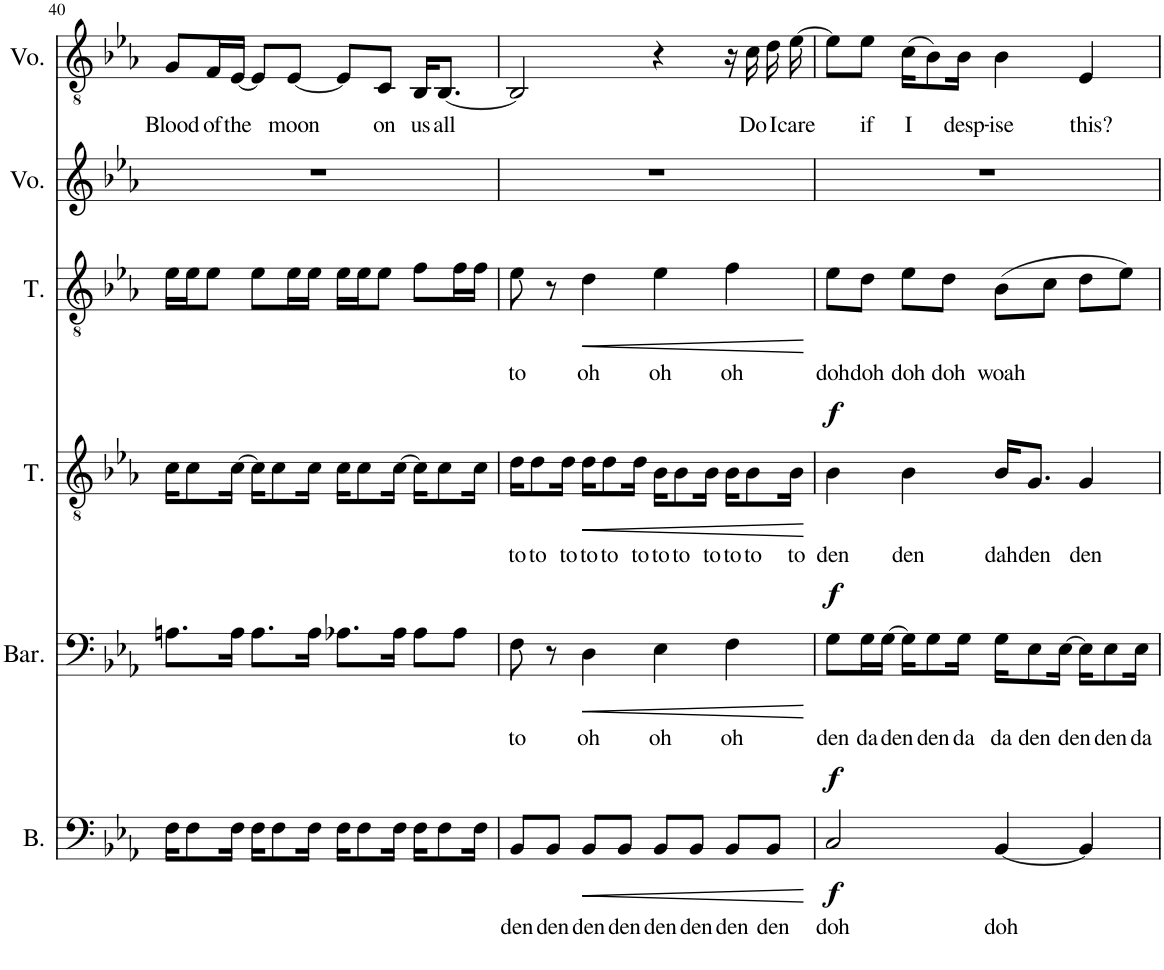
**kern	**text	**dynam	**kern	**text	**dynam	**kern	**text	**dynam	**kern	**text	**dynam	**kern	**kern	**text
*part6	*part6	*part6	*part5	*part5	*part5	*part4	*part4	*part4	*part3	*part3	*part3	*part2	*part1	*part1
*staff6	*staff6	*staff6	*staff5	*staff5	*staff5	*staff4	*staff4	*staff4	*staff3	*staff3	*staff3	*staff2	*staff1	*staff1
*I"Bass	*	*	*I"Baritone	*	*	*I"Tenor	*	*	*I"Tenor	*	*	*I"Voice	*I"Voice	*
*I'B.	*	*	*I'Bar.	*	*	*I'T.	*	*	*I'T.	*	*	*I'Vo.	*I'Vo.	*
!!LO:PB:g=z
*clefF4	*	*	*clefF4	*	*	*clefGv2	*	*	*clefGv2	*	*	*clefG2	*clefGv2	*
*k[b-e-a-]	*	*	*k[b-e-a-]	*	*	*k[b-e-a-]	*	*	*k[b-e-a-]	*	*	*k[b-e-a-]	*k[b-e-a-]	*
*M4/4	*	*	*M4/4	*	*	*M4/4	*	*	*M4/4	*	*	*M4/4	*M4/4	*
=40	=40	=40	=40	=40	=40	=40	=40	=40	=40	=40	=40	=40	=40	=40
!	!	!	!	!	!	!	!	!	!	!	!	!	!	!LO:LY:b
16F\KL	.	.	8.An\L	.	.	16c\KL	.	.	16e-\LL	.	.	1r	8G/L	Blood
8F\	.	.	.	.	.	8c\	.	.	16e-\J	.	.	.	.	.
!	!	!	!	!	!	!	!	!	!	!	!	!	!	!LO:LY:b
.	.	.	.	.	.	.	.	.	8e-\J	.	.	.	16F/L	of
!	!	!	!	!	!	!	!	!	!	!	!	!	!	!LO:LY:b
16F\Jk	.	.	16A\Jk	.	.	[16c\Jk	.	.	.	.	.	.	[16E-/JJ	the
16F\KL	.	.	8.A\L	.	.	16c\KL]	.	.	8e-\L	.	.	.	8E-/L]	.
8F\	.	.	.	.	.	8c\	.	.	.	.	.	.	.	.
!	!	!	!	!	!	!	!	!	!	!	!	!	!	!LO:LY:b
.	.	.	.	.	.	.	.	.	16e-\L	.	.	.	[8E-/J	moon
16F\Jk	.	.	16A\Jk	.	.	16c\Jk	.	.	16e-\JJ	.	.	.	.	.
16F\KL	.	.	8.A-X\L	.	.	16c\KL	.	.	16e-\LL	.	.	.	8E-/L]	.
8F\	.	.	.	.	.	8c\	.	.	16e-\J	.	.	.	.	.
!	!	!	!	!	!	!	!	!	!	!	!	!	!	!LO:LY:b
.	.	.	.	.	.	.	.	.	8e-\J	.	.	.	8C/J	on
16F\Jk	.	.	16A-\Jk	.	.	[16c\Jk	.	.	.	.	.	.	.	.
!	!	!	!	!	!	!	!	!	!	!	!	!	!	!LO:LY:b
16F\KL	.	.	8A-\L	.	.	16c\KL]	.	.	8f\L	.	.	.	16BB-/KL	us
!	!	!	!	!	!	!	!	!	!	!	!	!	!	!LO:LY:b
8F\	.	.	.	.	.	8c\	.	.	.	.	.	.	[8.BB-/J	all
.	.	.	8A-\J	.	.	.	.	.	16f\L	.	.	.	.	.
16F\Jk	.	.	.	.	.	16c\Jk	.	.	16f\JJ	.	.	.	.	.
=41	=41	=41	=41	=41	=41	=41	=41	=41	=41	=41	=41	=41	=41	=41
!	!LO:LY:b	!	!	!LO:LY:b	!	!	!LO:LY:b	!	!	!LO:LY:b	!	!	!	!
8BB-/L	den	.	8F\	to	.	16d\KL	to	.	8e-\	to	.	1r	2BB-/]	.
!	!	!	!	!	!	!	!LO:LY:b	!	!	!	!	!	!	!
.	.	.	.	.	.	8d\	to	.	.	.	.	.	.	.
!	!LO:LY:b	!	!	!	!	!	!	!	!	!	!	!	!	!
8BB-/J	den	.	8r	.	.	.	.	.	8r	.	.	.	.	.
!	!	!	!	!	!	!	!LO:LY:b	!	!	!	!	!	!	!
.	.	.	.	.	.	16d\Jk	to	.	.	.	.	.	.	.
!	!LO:LY:b	!LO:HP:b	!	!LO:LY:b	!LO:HP:b	!	!LO:LY:b	!LO:HP:b	!	!LO:LY:b	!LO:HP:b	!	!	!
8BB-/L	den	<	4D\	oh	<	16d\KL	to	<	4d\	oh	<	.	.	.
!	!	!	!	!	!	!	!LO:LY:b	!	!	!	!	!	!	!
.	.	.	.	.	.	8d\	to	.	.	.	.	.	.	.
!	!LO:LY:b	!	!	!	!	!	!	!	!	!	!	!	!	!
8BB-/J	den	.	.	.	.	.	.	.	.	.	.	.	.	.
!	!	!	!	!	!	!	!LO:LY:b	!	!	!	!	!	!	!
.	.	.	.	.	.	16d\Jk	to	.	.	.	.	.	.	.
!	!LO:LY:b	!	!	!LO:LY:b	!	!	!LO:LY:b	!	!	!LO:LY:b	!	!	!	!
8BB-/L	den	.	4E-\	oh	.	16B-\KL	to	.	4e-\	oh	.	.	4r	.
!	!	!	!	!	!	!	!LO:LY:b	!	!	!	!	!	!	!
.	.	.	.	.	.	8B-\	to	.	.	.	.	.	.	.
!	!LO:LY:b	!	!	!	!	!	!	!	!	!	!	!	!	!
8BB-/J	den	.	.	.	.	.	.	.	.	.	.	.	.	.
!	!	!	!	!	!	!	!LO:LY:b	!	!	!	!	!	!	!
.	.	.	.	.	.	16B-\Jk	to	.	.	.	.	.	.	.
!	!LO:LY:b	!	!	!LO:LY:b	!	!	!LO:LY:b	!	!	!LO:LY:b	!	!	!	!
8BB-/L	den	.	4F\	oh	.	16B-\KL	to	.	4f\	oh	.	.	16r	.
!	!	!	!	!	!	!	!LO:LY:b	!	!	!	!	!	!	!LO:LY:b
.	.	.	.	.	.	8B-\	to	.	.	.	.	.	16c\	Do
!	!LO:LY:b	!	!	!	!	!	!	!	!	!	!	!	!	!LO:LY:b
8BB-/J	den	.	.	.	.	.	.	.	.	.	.	.	16d\	I
!	!	!	!	!	!	!	!LO:LY:b	!	!	!	!	!	!	!LO:LY:b
.	.	.	.	.	.	16B-\Jk	to	.	.	.	.	.	[16e-\	care
.	.	[	.	.	[	.	.	[	.	.	[	.	.	.
=42	=42	=42	=42	=42	=42	=42	=42	=42	=42	=42	=42	=42	=42	=42
!	!LO:LY:b	!LO:DY:b	!	!LO:LY:b	!	!	!LO:LY:b	!	!	!LO:LY:b	!	!	!	!
!	!	!LO:DY:n=1:a	!	!	!LO:DY:a	!	!	!LO:DY:a	!	!	!	!	!	!
2C/	doh	f f	8G\L	den	f	4B-\	den	f	8e-\L	doh	.	1r	8e-\L]	.
!	!	!	!	!LO:LY:b	!	!	!	!	!	!LO:LY:b	!	!	!	!LO:LY:b
.	.	.	16G\L	da	.	.	.	.	8d\J	doh	.	.	8e-\J	if
!	!	!	!	!LO:LY:b	!	!	!	!	!	!	!	!	!	!
.	.	.	[16G\JJ	den	.	.	.	.	.	.	.	.	.	.
!	!	!	!	!	!	!	!LO:LY:b	!	!	!LO:LY:b	!	!	!	!LO:LY:b
.	.	.	16G\KL]	.	.	4B-\	den	.	8e-\L	doh	.	.	(>16c\KL	I
!	!	!	!	!LO:LY:b	!	!	!	!	!	!	!	!	!	!
.	.	.	8G\	den	.	.	.	.	.	.	.	.	8B-\)	.
!	!	!	!	!	!	!	!	!	!	!LO:LY:b	!	!	!	!
.	.	.	.	.	.	.	.	.	8d\J	doh	.	.	.	.
!	!	!	!	!LO:LY:b	!	!	!	!	!	!	!	!	!	!LO:LY:b
.	.	.	16G\Jk	da	.	.	.	.	.	.	.	.	16B-\Jk	desp-
!	!LO:LY:b	!	!	!LO:LY:b	!	!	!LO:LY:b	!	!	!LO:LY:b	!	!	!	!LO:LY:b
[4BB-/	doh	.	16G\KL	da	.	16B-/KL	dah	.	(>8B-\L	woah	.	.	4B-\	-ise
!	!	!	!	!LO:LY:b	!	!	!LO:LY:b	!	!	!	!	!	!	!
.	.	.	8E-\	den	.	8.G/J	den	.	.	.	.	.	.	.
.	.	.	.	.	.	.	.	.	8c\J	.	.	.	.	.
!	!	!	!	!LO:LY:b	!	!	!	!	!	!	!	!	!	!
.	.	.	[16E-\Jk	den	.	.	.	.	.	.	.	.	.	.
!	!	!	!	!	!	!	!LO:LY:b	!	!	!	!	!	!	!LO:LY:b
4BB-/]	.	.	16E-\KL]	.	.	4G/	den	.	8d\L	.	.	.	4E-/	this?
!	!	!	!	!LO:LY:b	!	!	!	!	!	!	!	!	!	!
.	.	.	8E-\	den	.	.	.	.	.	.	.	.	.	.
.	.	.	.	.	.	.	.	.	8e-\J)	.	.	.	.	.
!	!	!	!	!LO:LY:b	!	!	!	!	!	!	!	!	!	!
.	.	.	16E-\Jk	da	.	.	.	.	.	.	.	.	.	.
=	=	=	=	=	=	=	=	=	=	=	=	=	=	=
*-	*-	*-	*-	*-	*-	*-	*-	*-	*-	*-	*-	*-	*-	*-
